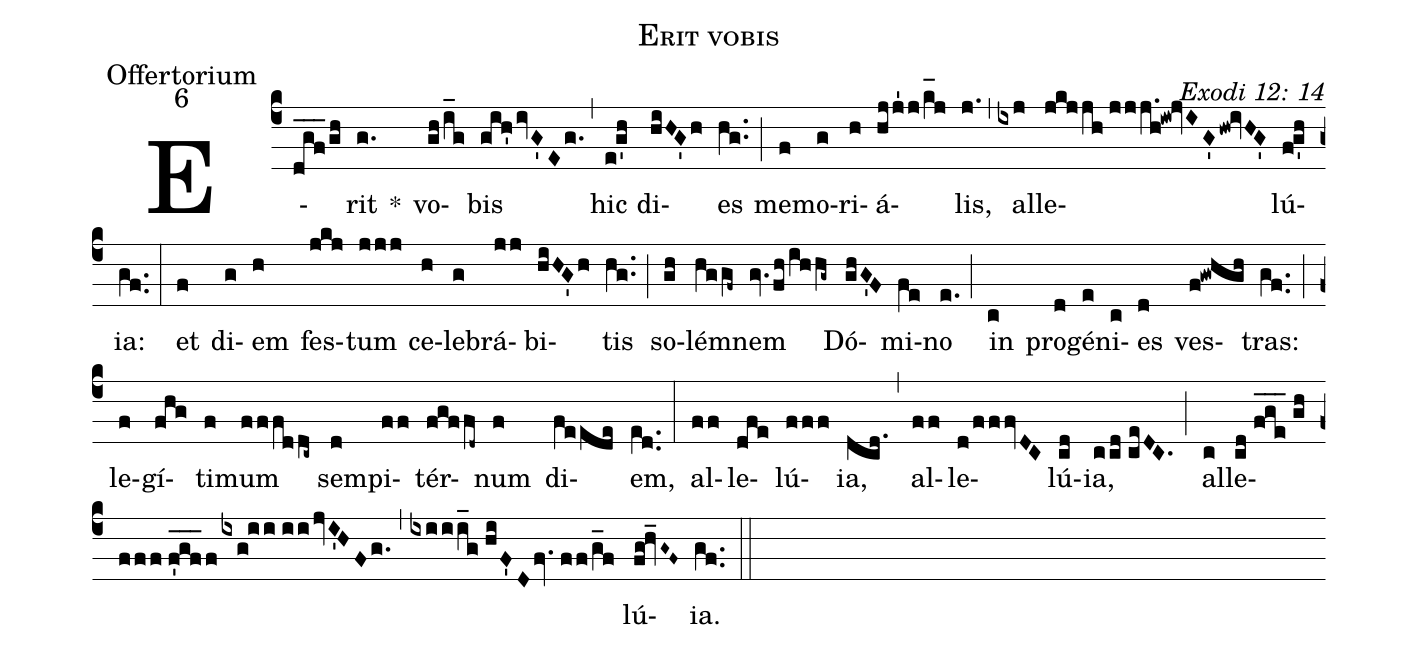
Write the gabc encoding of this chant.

name: Erit vobis;
office-part: Offertorium;
mode: 6;
commentary: Exodi 12: 14;
%%
(c4) E(d_g_f_/gh)rit(g.) *() vo(gh/i_g)bis(gih'ivG'Eg.) (,) hic(e!g'h) di(hiHG'h)es(hg..) (;) me(f)mo(g)ri(h)á(hjj'1j/k_[hl:1]j)lis,(j.) (,) al(ixj)le(jkjjh//jjj.h!iw!jvIG'hw!ivHG')lú(fg'h)ia:(gf..) (:)
et(f) di(g)em(h) fes(jkj)tum(jjj) ce(h)le(g)brá(jj)bi(hiHG'h)tis(hg..) (;) so(gh)lém(hggf~)nem(gv.fh/ihhg~) Dó(ghG'F)mi(fe)no(e.) (;) in(c) pro(d)gé(e)ni(c)es(d) ves(f!gwhgh)tras:(gf..) (;) le(f)gí(fhg)ti(f)mum(fffddc~) sem(d)pi(ff)tér(fgffd~)num(f) di(feede)em,(e[ll:1]d..) (:)
al(ff)le(dfe)lú(fff)ia,(dcd.) (,) al(ff)le(d/fffvDC)lú(cd)ia,(ccd//ceDC.) (;) al(c)le(cd//f_g_e_//gh/fff//f'_g_f_fixg!ii//iijvI'HFg.)(,)(ixiii_g//hiF'Dfv.//ff/g_f)lú(fg!hv_G~F~)ia.(gf..) (::)
